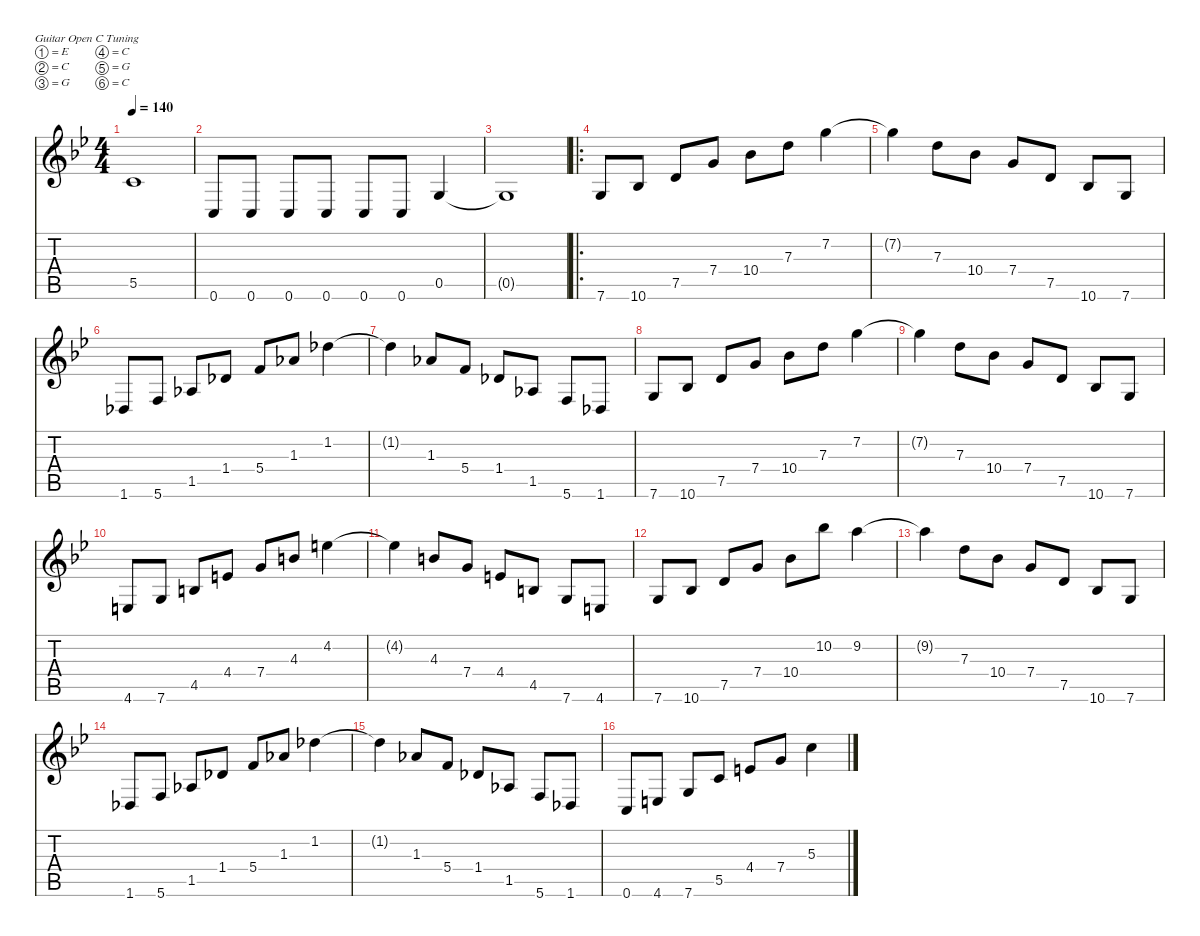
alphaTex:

\defaultSystemsLayout 4
\hideDynamics
\bracketExtendMode nobrackets
\singleTrackTrackNamePolicy hidden
\multiTrackTrackNamePolicy hidden
\firstSystemTrackNameMode fullname
\firstSystemTrackNameOrientation horizontal
\otherSystemsTrackNameOrientation horizontal
\track ("Guitar 1" "od.guit.") {instrument overdrivenguitar}
\staff {score tabs}
\tuning (E4 C4 G3 C3 G2 C2)
\ts (4 4)
\tempo 140
\clef g2
\ks gminor
5.5{t acc forcenatural}.1{dy f beam Up} |
0.6{acc forcenatural}.8{beam Up} 0.6{acc forcenatural}.8{beam Up} 0.6{acc forcenatural}.8{beam Up} 0.6{acc forcenatural}.8{beam Up} 0.6{acc forcenatural}.8{beam Up} 0.6{acc forcenatural}.8{beam Up} 0.5{acc forcenatural}.4{beam Up} |
0.5{t acc forcenatural}.1{beam Up} |
\ro
7.6{acc forcenatural}.8{beam Up} 10.6{acc b}.8{beam Up} 7.5{acc forcenatural}.8{beam Up} 7.4{acc forcenatural}.8{beam Up} 10.4{acc b}.8{beam Down} 7.3{acc forcenatural}.8{beam Down} 7.2{acc forcenatural}.4{beam Down} |
7.2{t acc forcenatural}.4{beam Down} 7.3{acc forcenatural}.8{beam Down} 10.4{acc b}.8{beam Down} 7.4{acc forcenatural}.8{beam Up} 7.5{acc forcenatural}.8{beam Up} 10.6{acc b}.8{beam Up} 7.6{acc forcenatural}.8{beam Up} |
1.6{acc b}.8{beam Up} 5.6{acc forcenatural}.8{beam Up} 1.5{acc b}.8{beam Up} 1.4{acc b}.8{beam Up} 5.4{acc forcenatural}.8{beam Up} 1.3{acc b}.8{beam Up} 1.2{acc b}.4{beam Down} |
1.2{t acc b}.4{beam Down} 1.3{acc b}.8{beam Up} 5.4{acc forcenatural}.8{beam Up} 1.4{acc b}.8{beam Up} 1.5{acc b}.8{beam Up} 5.6{acc forcenatural}.8{beam Up} 1.6{acc b}.8{beam Up} |
7.6{acc forcenatural}.8{beam Up} 10.6{acc b}.8{beam Up} 7.5{acc forcenatural}.8{beam Up} 7.4{acc forcenatural}.8{beam Up} 10.4{acc b}.8{beam Down} 7.3{acc forcenatural}.8{beam Down} 7.2{acc forcenatural}.4{beam Down} |
7.2{t acc forcenatural}.4{beam Down} 7.3{acc forcenatural}.8{beam Down} 10.4{acc b}.8{beam Down} 7.4{acc forcenatural}.8{beam Up} 7.5{acc forcenatural}.8{beam Up} 10.6{acc b}.8{beam Up} 7.6{acc forcenatural}.8{beam Up} |
4.6{acc forcenatural}.8{beam Up} 7.6{acc forcenatural}.8{beam Up} 4.5{acc forcenatural}.8{beam Up} 4.4{acc forcenatural}.8{beam Up} 7.4{acc forcenatural}.8{beam Up} 4.3{acc forcenatural}.8{beam Up} 4.2{acc forcenatural}.4{beam Down} |
4.2{t acc forcenatural}.4{beam Down} 4.3{acc forcenatural}.8{beam Up} 7.4{acc forcenatural}.8{beam Up} 4.4{acc forcenatural}.8{beam Up} 4.5{acc forcenatural}.8{beam Up} 7.6{acc forcenatural}.8{beam Up} 4.6{acc forcenatural}.8{beam Up} |
7.6{acc forcenatural}.8{beam Up} 10.6{acc b}.8{beam Up} 7.5{acc forcenatural}.8{beam Up} 7.4{acc forcenatural}.8{beam Up} 10.4{acc b}.8{beam Down} 10.2{acc b}.8{beam Down} 9.2{acc forcenatural}.4{beam Down} |
9.2{t acc forcenatural}.4{beam Down} 7.3{acc forcenatural}.8{beam Down} 10.4{acc b}.8{beam Down} 7.4{acc forcenatural}.8{beam Up} 7.5{acc forcenatural}.8{beam Up} 10.6{acc b}.8{beam Up} 7.6{acc forcenatural}.8{beam Up} |
1.6{acc b}.8{beam Up} 5.6{acc forcenatural}.8{beam Up} 1.5{acc b}.8{beam Up} 1.4{acc b}.8{beam Up} 5.4{acc forcenatural}.8{beam Up} 1.3{acc b}.8{beam Up} 1.2{acc b}.4{beam Down} |
1.2{t acc b}.4{beam Down} 1.3{acc b}.8{beam Up} 5.4{acc forcenatural}.8{beam Up} 1.4{acc b}.8{beam Up} 1.5{acc b}.8{beam Up} 5.6{acc forcenatural}.8{beam Up} 1.6{acc b}.8{beam Up} |
0.6{acc forcenatural}.8{beam Up} 4.6{acc forcenatural}.8{beam Up} 7.6{acc forcenatural}.8{beam Up} 5.5{acc forcenatural}.8{beam Up} 4.4{acc forcenatural}.8{beam Up} 7.4{acc forcenatural}.8{beam Up} 5.3{acc forcenatural}.4{beam Down}
